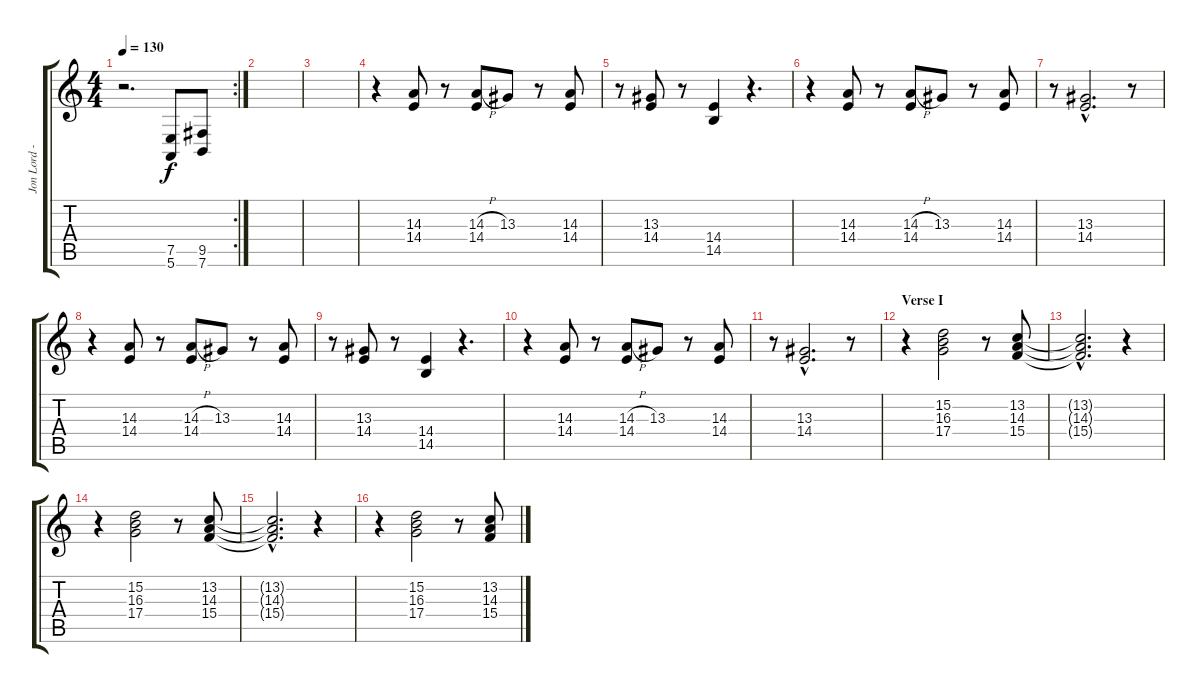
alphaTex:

\track ("Jon Lord - Organ" "Jon Lord -") {instrument drawbarorgan}
\staff {score tabs}
\tuning (E4 B3 G3 D3 A2 E2) {hide}
\rc 2
\ts (4 4)
\tempo 130
\clef g2
\ks c
r.2{d dy f} (7.5 5.6).8 (9.5 7.6).8 |
|
|
r.4 (14.3 14.4).8 r.8 (14.3{h} 14.4).8 13.3.8 r.8 (14.3 14.4).8 |
r.8 (13.3 14.4).8 r.8 (14.4 14.5).4 r.4{d} |
r.4 (14.3 14.4).8 r.8 (14.3{h} 14.4).8 13.3.8 r.8 (14.3 14.4).8 |
r.8 (13.3{hac} 14.4{hac}).2{d} r.8 |
r.4 (14.3 14.4).8 r.8 (14.3{h} 14.4).8 13.3.8 r.8 (14.3 14.4).8 |
r.8 (13.3 14.4).8 r.8 (14.4 14.5).4 r.4{d} |
r.4 (14.3 14.4).8 r.8 (14.3{h} 14.4).8 13.3.8 r.8 (14.3 14.4).8 |
r.8 (13.3{hac} 14.4{hac}).2{d} r.8 |
\section ("" "Verse I")
r.4 (15.2 16.3 17.4).2 r.8 (13.2 14.3 15.4).8 |
(13.2{hac t} 14.3{hac t} 15.4{hac t}).2{d} r.4 |
r.4 (15.2 16.3 17.4).2 r.8 (13.2 14.3 15.4).8 |
(13.2{hac t} 14.3{hac t} 15.4{hac t}).2{d} r.4 |
r.4 (15.2 16.3 17.4).2 r.8 (13.2 14.3 15.4).8
